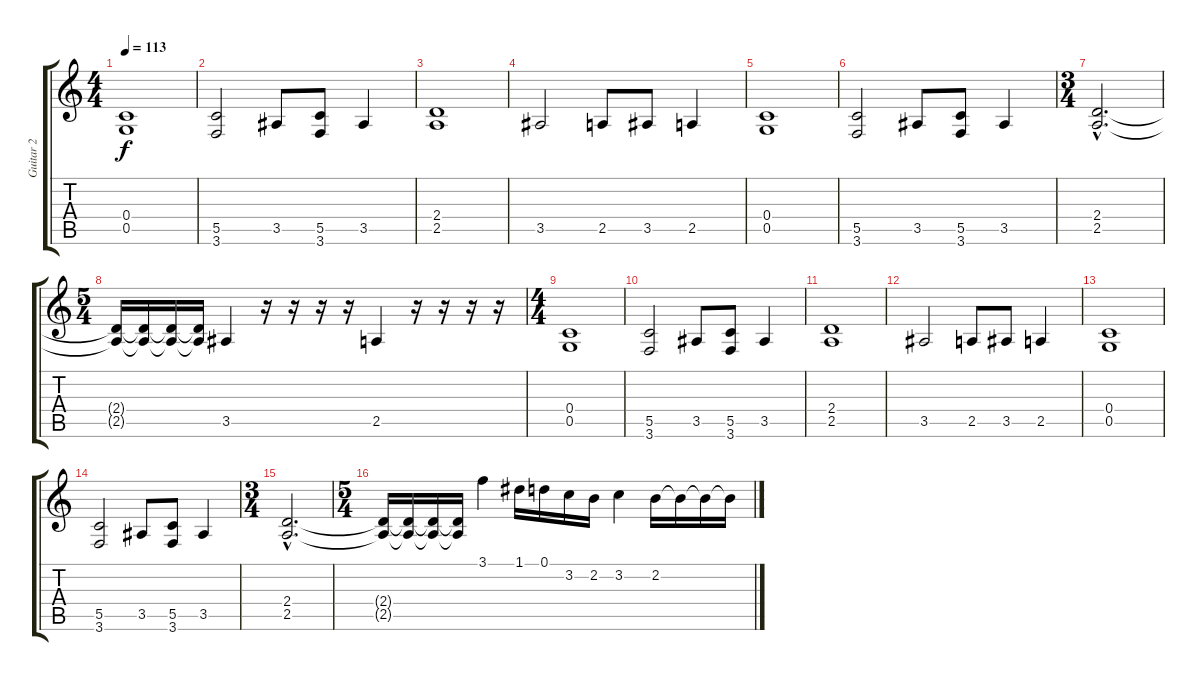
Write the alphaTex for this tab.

\track ("Guitar 2" "Guitar 2") {instrument distortionguitar}
\staff {score tabs}
\tuning (D4 A3 F3 C3 G2 D2) {hide}
\ts (4 4)
\tempo 113
\clef g2
\ks c
(0.4 0.5).1{dy f} |
(5.5 3.6).2 3.5.8 (5.5 3.6).8 3.5.4 |
(2.4 2.5).1 |
3.5.2 2.5.8 3.5.8 2.5.4 |
(0.4 0.5).1 |
(5.5 3.6).2 3.5.8 (5.5 3.6).8 3.5.4 |
\ts (3 4)
(2.4{hac} 2.5{hac}).2{d} |
\ts (5 4)
(2.4{t} 2.5{t}).16 (2.4{t} 2.5{t}).16 (2.4{t} 2.5{t}).16 (2.4{t} 2.5{t}).16 3.5.4 r.16 r.16 r.16 r.16 2.5.4 r.16 r.16 r.16 r.16 |
\ts (4 4)
(0.4 0.5).1 |
(5.5 3.6).2 3.5.8 (5.5 3.6).8 3.5.4 |
(2.4 2.5).1 |
3.5.2 2.5.8 3.5.8 2.5.4 |
(0.4 0.5).1 |
(5.5 3.6).2 3.5.8 (5.5 3.6).8 3.5.4 |
\ts (3 4)
(2.4{hac} 2.5{hac}).2{d} |
\ts (5 4)
(2.4{t} 2.5{t}).16 (2.4{t} 2.5{t}).16 (2.4{t} 2.5{t}).16 (2.4{t} 2.5{t}).16 3.1.4 1.1.16 0.1.16 3.2.16 2.2.16 3.2.4 2.2.16 2.2{t}.16 2.2{t}.16 2.2{t}.16
